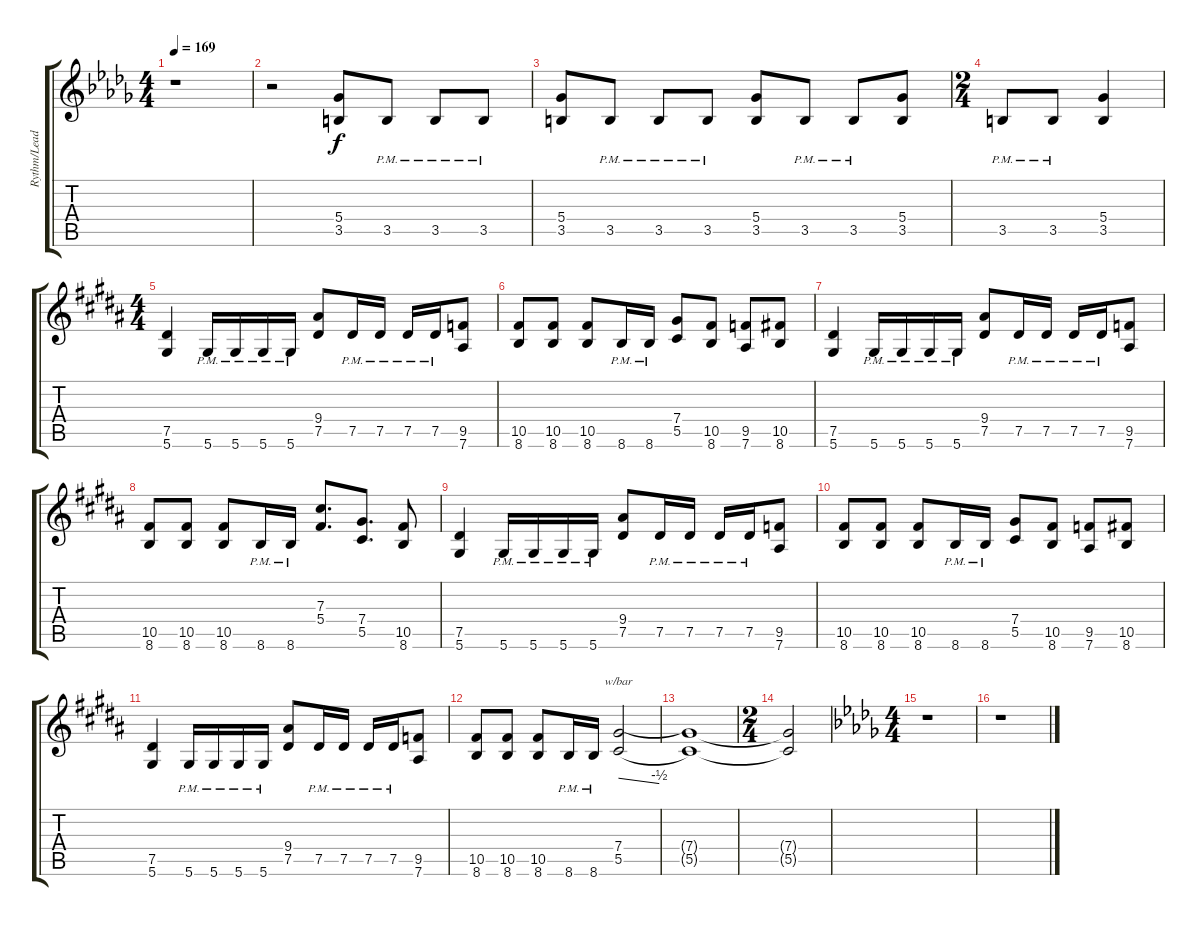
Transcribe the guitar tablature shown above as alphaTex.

\track ("Rythm/Lead 2" "Rythm/Lead") {instrument distortionguitar}
\staff {score tabs}
\tuning (Eb4 Bb3 Gb3 Db3 Ab2 Eb2) {hide}
\ts (4 4)
\tempo 169
\clef g2
\ks db
r.1{dy f} |
r.2 (5.4 3.5).8 3.5{pm}.8 3.5{pm}.8 3.5{pm}.8 |
(5.4 3.5).8 3.5{pm}.8 3.5{pm}.8 3.5{pm}.8 (5.4 3.5).8 3.5{pm}.8 3.5{pm}.8 (5.4 3.5).8 |
\ts (2 4)
3.5{pm}.8 3.5{pm}.8 (5.4 3.5).4 |
\ts (4 4)
\ks b
(7.5 5.6).4 5.6{pm}.16 5.6{pm}.16 5.6{pm}.16 5.6{pm}.16 (9.4 7.5).8 7.5{pm}.16 7.5{pm}.16 7.5{pm}.16 7.5{pm}.16 (9.5 7.6).8 |
(10.5 8.6).8 (10.5 8.6).8 (10.5 8.6).8 8.6{pm}.16 8.6{pm}.16 (7.4 5.5).8 (10.5 8.6).8 (9.5 7.6).8 (10.5 8.6).8 |
(7.5 5.6).4 5.6{pm}.16 5.6{pm}.16 5.6{pm}.16 5.6{pm}.16 (9.4 7.5).8 7.5{pm}.16 7.5{pm}.16 7.5{pm}.16 7.5{pm}.16 (9.5 7.6).8 |
(10.5 8.6).8 (10.5 8.6).8 (10.5 8.6).8 8.6{pm}.16 8.6{pm}.16 (7.3 5.4).8{d} (7.4 5.5).8{d} (10.5 8.6).8 |
(7.5 5.6).4 5.6{pm}.16 5.6{pm}.16 5.6{pm}.16 5.6{pm}.16 (9.4 7.5).8 7.5{pm}.16 7.5{pm}.16 7.5{pm}.16 7.5{pm}.16 (9.5 7.6).8 |
(10.5 8.6).8 (10.5 8.6).8 (10.5 8.6).8 8.6{pm}.16 8.6{pm}.16 (7.4 5.5).8 (10.5 8.6).8 (9.5 7.6).8 (10.5 8.6).8 |
(7.5 5.6).4 5.6{pm}.16 5.6{pm}.16 5.6{pm}.16 5.6{pm}.16 (9.4 7.5).8 7.5{pm}.16 7.5{pm}.16 7.5{pm}.16 7.5{pm}.16 (9.5 7.6).8 |
(10.5 8.6).8 (10.5 8.6).8 (10.5 8.6).8 8.6{pm}.16 8.6{pm}.16 (7.4 5.5).2{tbe (dive default 0 0 60 -2)} |
(7.4{t} 5.5{t}).1 |
\ts (2 4)
(7.4{t} 5.5{t}).2 |
\ts (4 4)
\ks db
r.1 |
r.1
